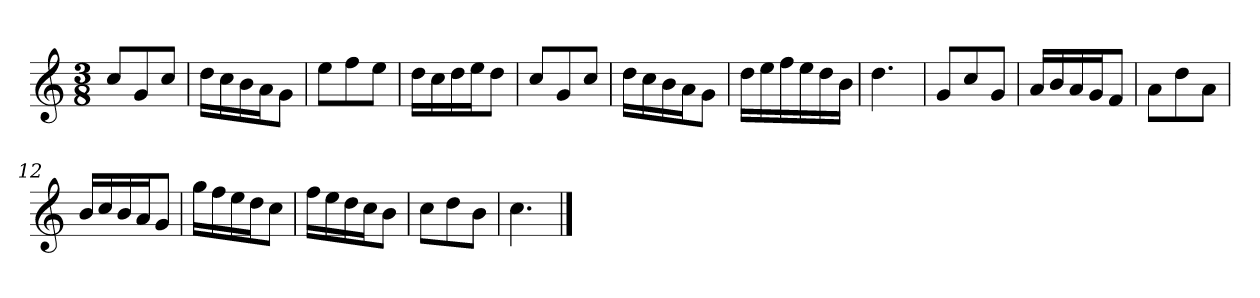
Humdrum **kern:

**kern
*part1
*staff1
*k[]
*M3/8
*MM120
=1
8ccL
8g
8ccJ
=2
16ddLL
16cc
16b
16aJ
8gJ
=3
8eeL
8ff
8eeJ
=4
16ddLL
16cc
16dd
16eeJ
8ddJ
=5
8ccL
8g
8ccJ
=6
16ddLL
16cc
16b
16aJ
8gJ
=7
16ddLL
16ee
16ff
16ee
16dd
16bJJ
=8
4.dd
=9
8gL
8cc
8gJ
=10
16aLL
16b
16a
16gJ
8fJ
=11
8aL
8dd
8aJ
=12
16bLL
16cc
16b
16aJ
8gJ
=13
16ggLL
16ff
16ee
16ddJ
8ccJ
=14
16ffLL
16ee
16dd
16ccJ
8bJ
=15
8ccL
8dd
8bJ
=16
4.cc
==
*-
